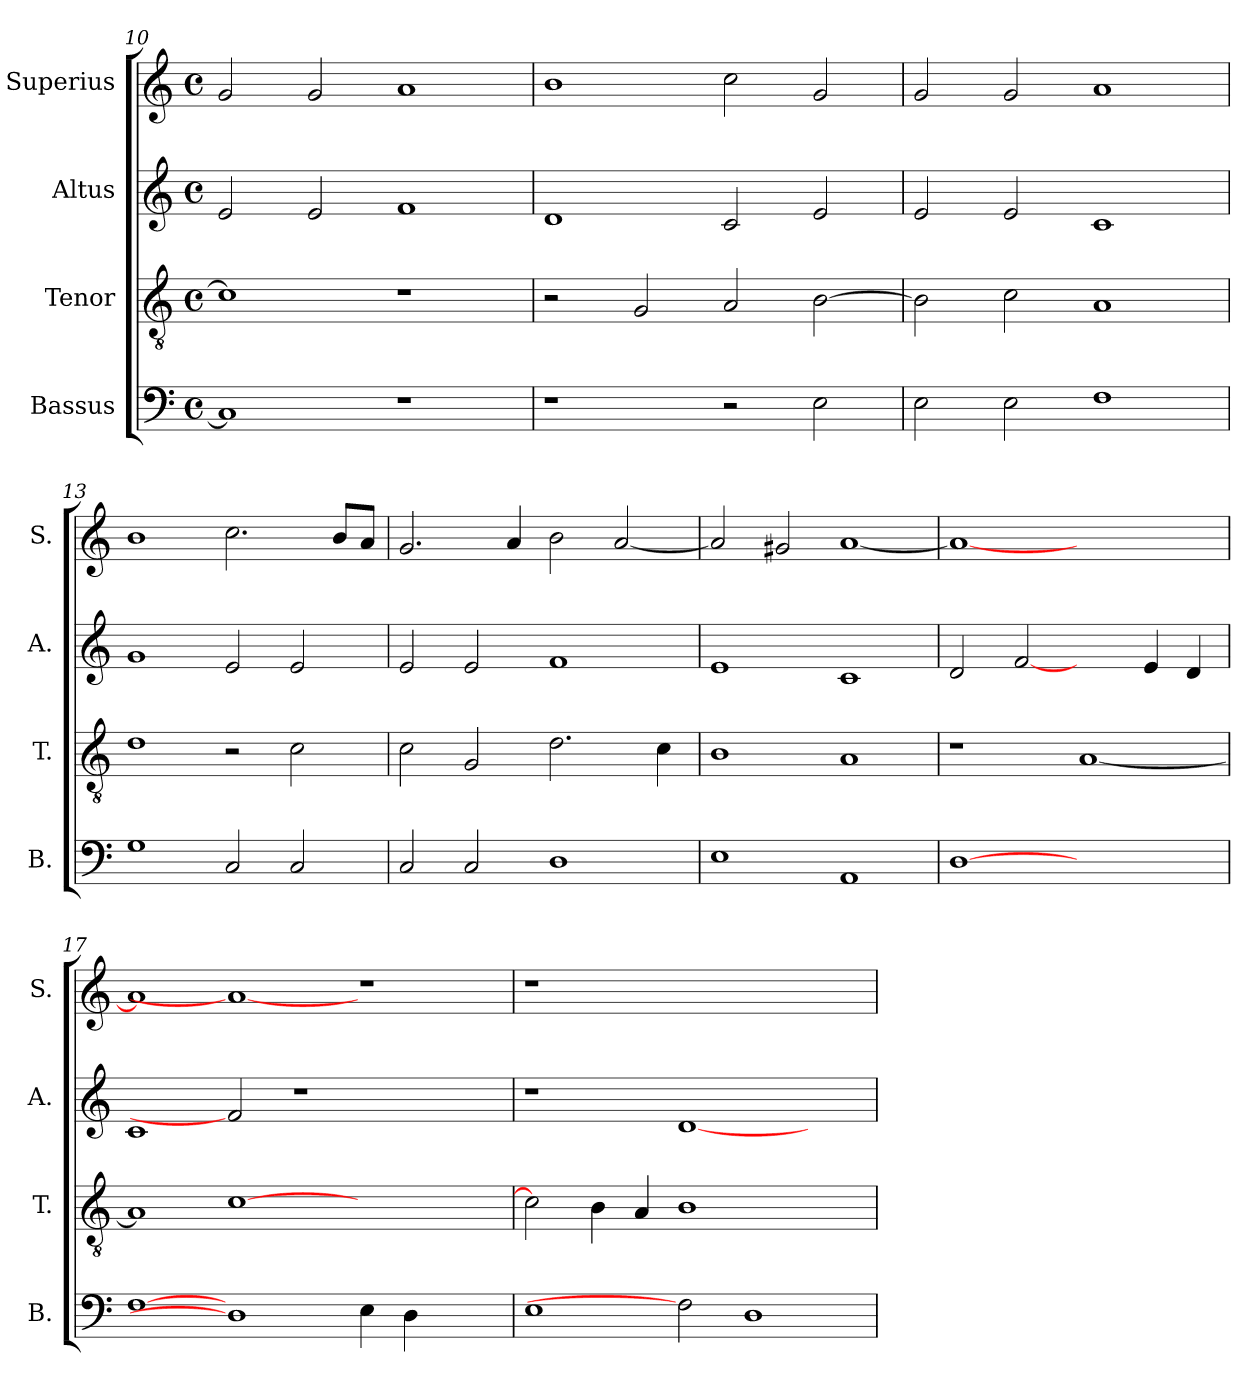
**kern	**kern	**kern	**kern
*part4	*part3	*part2	*part1
*staff4	*staff3	*staff2	*staff1
*I"Bassus	*I"Tenor	*I"Altus	*I"Superius
*I'B.	*I'T.	*I'A.	*I'S.
*clefF4	*clefGv2	*clefG2	*clefG2
*	*ITrd7c12	*	*
*k[]	*k[]	*k[]	*k[]
*C:	*C:	*C:	*C:
*M4/4	*M4/4	*M4/4	*M4/4
*met(c)	*met(c)	*met(c)	*met(c)
=10	=10	=10	=10
1Ci]	1Ci]	2ei/	2gi/
.	.	2ei/	2gi/
1r	1r	1fi	1ai
=11	=11	=11	=11
1r	2r	1di	1bi
.	2GGi/	.	.
2r	2AAi/	2ci/	2cci\
2Ei\	[>2BBi\	2ei/	2gi/
=12	=12	=12	=12
2Ei\	2BBi\]	2ei/	2gi/
2Ei\	2Ci\	2ei/	2gi/
1Fi	1AAi	1ci	1ai
=13	=13	=13	=13
1Gi	1Di	1gi	1bi
2Ci/	2r	2ei/	2.cci\
2Ci/	2Ci\	2ei/	.
.	.	.	8bi/L
.	.	.	8ai/J
!!LO:LB:g=z
=14	=14	=14	=14
2Ci/	2Ci\	2ei/	2.gi/
2Ci/	2GGi/	2ei/	.
.	.	.	4ai/
1Di	2.Di\	1fi	2bi\
.	.	.	[<2ai/
.	4Ci\	.	.
=15	=15	=15	=15
1Ei	1BBi	1ei	2ai/]
.	.	.	2g#Xi/
1AAi	1AAi	1ci	[<1ai
=16	=16	=16	=16
[1Di	1r	2di/	1ai_<
.	.	[2fi	.
1ryy	[<1AAi	2ryy	1ryy
.	.	4ei/	.
.	.	4di/	.
=17	=17	=17	=17
[1Fi	1AAi]	1ci	1ai]
1Di]	[>1Ci	2fi]	1ai_
.	.	1r	.
4Ei\	1ryy	.	1r
4Di\	.	.	.
2ryy	.	2ryy	.
=18	=18	=18	=18
!	!	!	!LO:N:vis=1
1Ei	2Ci\]	1r	1r
.	4BBi\	.	.
.	4AAi/	.	.
2Fi]	1BBi	[<1di	1.ryy
1Di	.	.	.
.	2ryy	2ryy	.
=	=	=	=
*-	*-	*-	*-
